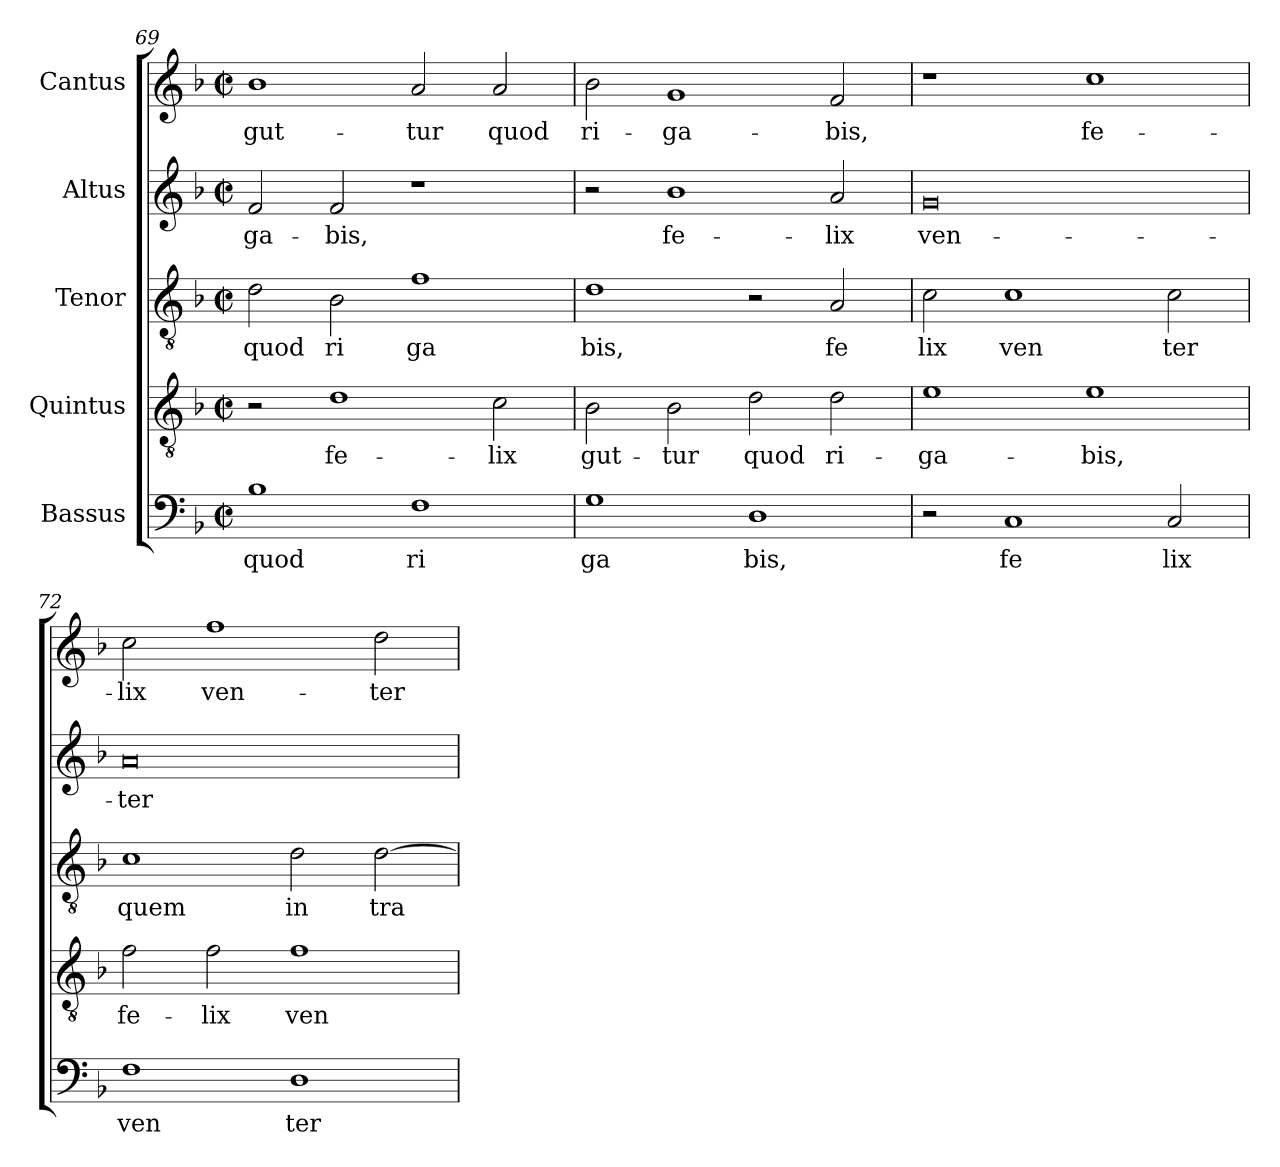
**kern	**text	**kern	**text	**kern	**text	**kern	**text	**kern	**text
*part5	*part5	*part4	*part4	*part3	*part3	*part2	*part2	*part1	*part1
*staff5	*staff5	*staff4	*staff4	*staff3	*staff3	*staff2	*staff2	*staff1	*staff1
*I"Bassus	*	*I"Quintus	*	*I"Tenor	*	*I"Altus	*	*I"Cantus	*
*clefF4	*	*clefGv2	*	*clefGv2	*	*clefG2	*	*clefG2	*
*k[b-]	*	*k[b-]	*	*k[b-]	*	*k[b-]	*	*k[b-]	*
*F:	*	*F:	*	*F:	*	*F:	*	*F:	*
*M2/2	*	*M2/2	*	*M2/2	*	*M2/2	*	*M2/2	*
*met(c|)	*	*met(c|)	*	*met(c|)	*	*met(c|)	*	*met(c|)	*
=69	=69	=69	=69	=69	=69	=69	=69	=69	=69
!	!LO:LY:b:cj	!	!	!	!LO:LY:b:cj	!	!LO:LY:b:cj	!	!LO:LY:b:cj
1B-	quod	2r	.	2d\	quod	2f/	-ga-	1b-	gut-
!	!	!	!LO:LY:b:cj	!	!LO:LY:b:cj	!	!LO:LY:b:cj	!	!
.	.	1d	fe-	2B-\	ri	2f/	-bis,	.	.
!	!LO:LY:b:cj	!	!	!	!LO:LY:b:cj	!	!	!	!LO:LY:b:cj
1F	ri	.	.	1f	ga	1r	.	2a/	-tur
!	!	!	!LO:LY:b:cj	!	!	!	!	!	!LO:LY:b:cj
.	.	2c\	-lix	.	.	.	.	2a/	quod
=70	=70	=70	=70	=70	=70	=70	=70	=70	=70
!	!LO:LY:b:cj	!	!LO:LY:b:cj	!	!LO:LY:b:cj	!	!	!	!LO:LY:b:cj
1G	ga	2B-\	gut-	1d	bis,	2r	.	2b-\	ri-
!	!	!	!LO:LY:b:cj	!	!	!	!LO:LY:b:cj	!	!LO:LY:b:cj
.	.	2B-\	-tur	.	.	1b-	fe-	1g	-ga-
!	!LO:LY:b:cj	!	!LO:LY:b:cj	!	!	!	!	!	!
1D	bis,	2d\	quod	2r	.	.	.	.	.
!	!	!	!LO:LY:b:cj	!	!LO:LY:b:cj	!	!LO:LY:b:cj	!	!LO:LY:b:cj
.	.	2d\	ri-	2A/	fe	2a/	-lix	2f/	-bis,
=71	=71	=71	=71	=71	=71	=71	=71	=71	=71
!	!	!	!LO:LY:b:cj	!	!LO:LY:b:cj	!	!LO:LY:b:cj	!	!
2r	.	1e	-ga-	2c\	lix	0g	ven-	1r	.
!	!LO:LY:b:cj	!	!	!	!LO:LY:b:cj	!	!	!	!
1C	fe	.	.	1c	ven	.	.	.	.
!	!	!	!LO:LY:b:cj	!	!	!	!	!	!LO:LY:b:cj
.	.	1e	-bis,	.	.	.	.	1cc	fe-
!	!LO:LY:b:cj	!	!	!	!LO:LY:b:cj	!	!	!	!
2C/	lix	.	.	2c\	ter	.	.	.	.
=72	=72	=72	=72	=72	=72	=72	=72	=72	=72
!	!LO:LY:b:cj	!	!LO:LY:b:cj	!	!LO:LY:b:cj	!	!LO:LY:b:cj	!	!LO:LY:b:cj
1F	ven	2f\	fe-	1c	quem	0a	-ter	2cc\	-lix
!	!	!	!LO:LY:b:cj	!	!	!	!	!	!LO:LY:b:cj
.	.	2f\	-lix	.	.	.	.	1ff	ven-
!	!LO:LY:b:cj	!	!LO:LY:b:cj	!	!LO:LY:b:cj	!	!	!	!
1D	ter	1f	ven-	2d\	in	.	.	.	.
!	!	!	!	!	!LO:LY:b	!	!	!	!LO:LY:b:cj
.	.	.	.	[>2d\	tra	.	.	2dd\	-ter
=	=	=	=	=	=	=	=	=	=
*-	*-	*-	*-	*-	*-	*-	*-	*-	*-
